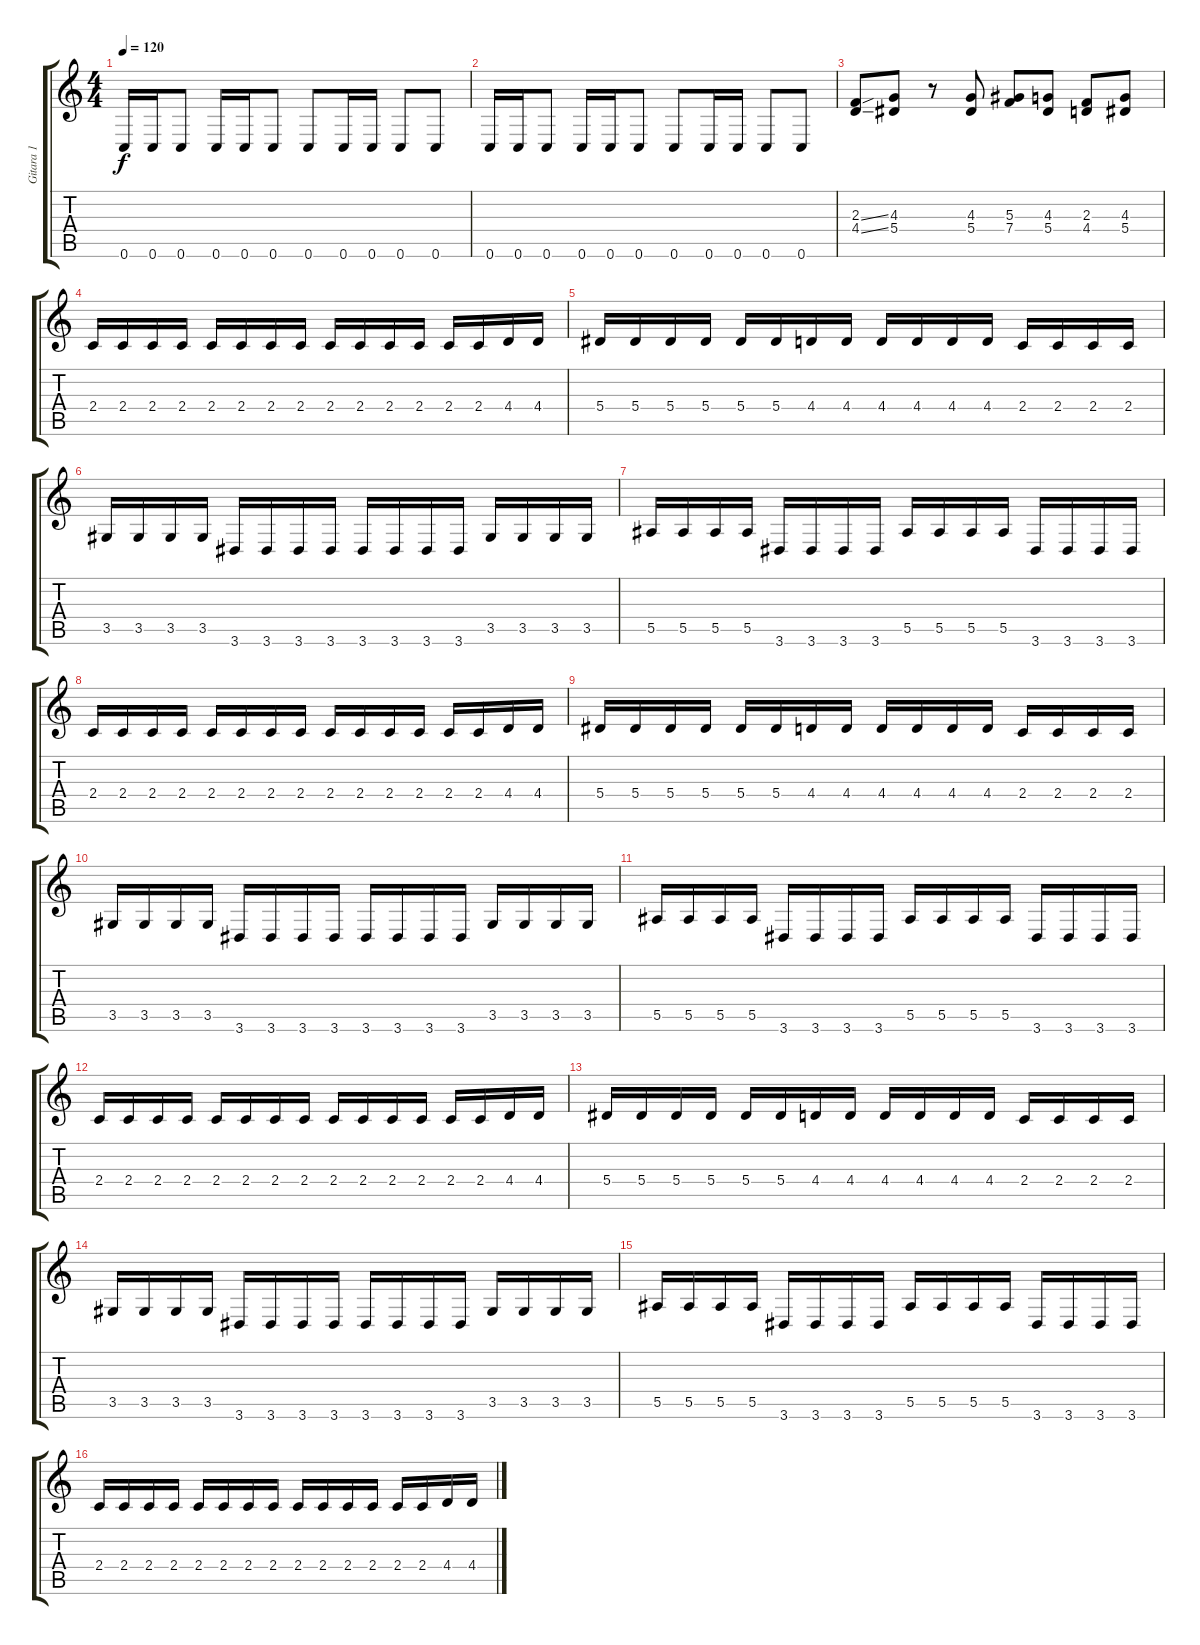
\track ("Gitara 1" "Gitara 1") {instrument distortionguitar}
\staff {score tabs}
\tuning (C4 G3 Eb3 Bb2 F2 C2) {hide}
\ts (4 4)
\tempo 120
\clef g2
\ks c
0.6.16{dy f} 0.6.16 0.6.8 0.6.16 0.6.16 0.6.8 0.6.8 0.6.16 0.6.16 0.6.8 0.6.8 |
0.6.16 0.6.16 0.6.8 0.6.16 0.6.16 0.6.8 0.6.8 0.6.16 0.6.16 0.6.8 0.6.8 |
(2.3{ss} 4.4{ss}).8 (4.3 5.4).8 r.8 (4.3 5.4).8 (5.3 7.4).8 (4.3 5.4).8 (2.3 4.4).8 (4.3 5.4).8 |
2.4.16 2.4.16 2.4.16 2.4.16 2.4.16 2.4.16 2.4.16 2.4.16 2.4.16 2.4.16 2.4.16 2.4.16 2.4.16 2.4.16 4.4.16 4.4.16 |
5.4.16 5.4.16 5.4.16 5.4.16 5.4.16 5.4.16 4.4.16 4.4.16 4.4.16 4.4.16 4.4.16 4.4.16 2.4.16 2.4.16 2.4.16 2.4.16 |
3.5.16 3.5.16 3.5.16 3.5.16 3.6.16 3.6.16 3.6.16 3.6.16 3.6.16 3.6.16 3.6.16 3.6.16 3.5.16 3.5.16 3.5.16 3.5.16 |
5.5.16 5.5.16 5.5.16 5.5.16 3.6.16 3.6.16 3.6.16 3.6.16 5.5.16 5.5.16 5.5.16 5.5.16 3.6.16 3.6.16 3.6.16 3.6.16 |
2.4.16 2.4.16 2.4.16 2.4.16 2.4.16 2.4.16 2.4.16 2.4.16 2.4.16 2.4.16 2.4.16 2.4.16 2.4.16 2.4.16 4.4.16 4.4.16 |
5.4.16 5.4.16 5.4.16 5.4.16 5.4.16 5.4.16 4.4.16 4.4.16 4.4.16 4.4.16 4.4.16 4.4.16 2.4.16 2.4.16 2.4.16 2.4.16 |
3.5.16 3.5.16 3.5.16 3.5.16 3.6.16 3.6.16 3.6.16 3.6.16 3.6.16 3.6.16 3.6.16 3.6.16 3.5.16 3.5.16 3.5.16 3.5.16 |
5.5.16 5.5.16 5.5.16 5.5.16 3.6.16 3.6.16 3.6.16 3.6.16 5.5.16 5.5.16 5.5.16 5.5.16 3.6.16 3.6.16 3.6.16 3.6.16 |
2.4.16 2.4.16 2.4.16 2.4.16 2.4.16 2.4.16 2.4.16 2.4.16 2.4.16 2.4.16 2.4.16 2.4.16 2.4.16 2.4.16 4.4.16 4.4.16 |
5.4.16 5.4.16 5.4.16 5.4.16 5.4.16 5.4.16 4.4.16 4.4.16 4.4.16 4.4.16 4.4.16 4.4.16 2.4.16 2.4.16 2.4.16 2.4.16 |
3.5.16 3.5.16 3.5.16 3.5.16 3.6.16 3.6.16 3.6.16 3.6.16 3.6.16 3.6.16 3.6.16 3.6.16 3.5.16 3.5.16 3.5.16 3.5.16 |
5.5.16 5.5.16 5.5.16 5.5.16 3.6.16 3.6.16 3.6.16 3.6.16 5.5.16 5.5.16 5.5.16 5.5.16 3.6.16 3.6.16 3.6.16 3.6.16 |
2.4.16 2.4.16 2.4.16 2.4.16 2.4.16 2.4.16 2.4.16 2.4.16 2.4.16 2.4.16 2.4.16 2.4.16 2.4.16 2.4.16 4.4.16 4.4.16
